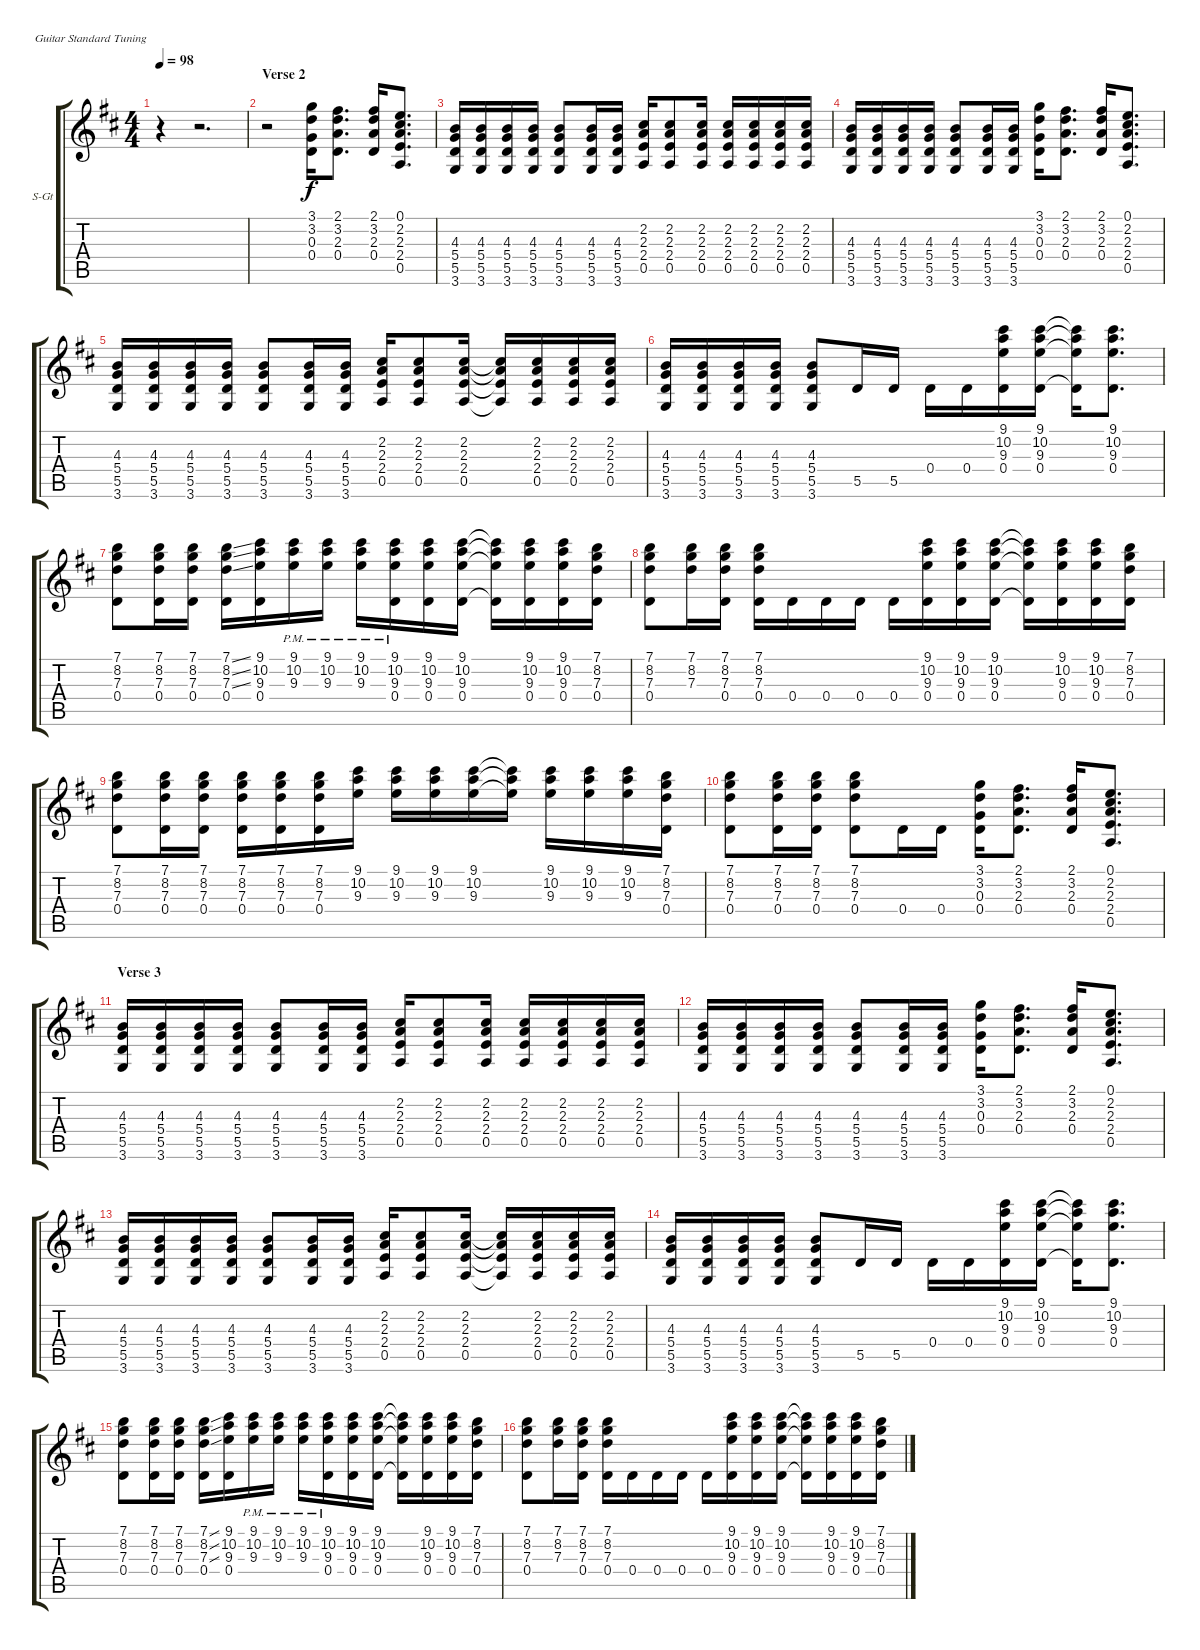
\bracketExtendMode groupsimilarinstruments
\firstSystemTrackNameOrientation horizontal
\otherSystemsTrackNameOrientation horizontal
\track ("Acoustic Gtr 1" "S-Gt") {instrument acousticguitarsteel}
\staff {score tabs}
\tuning (E4 B3 G3 D3 A2 E2)
\ts (4 4)
\tempo 98
\clef g2
\ks d
r.4{dy f} r.2{d} |
\section ("" "Verse 2")
r.2 (3.1 3.2 0.3 0.4).16 (2.1 3.2 2.3 0.4).8{d} (2.1 3.2 2.3 0.4).16 (0.1 2.2 2.3 2.4 0.5).8{d} |
(4.3 5.4 5.5 3.6).16 (4.3 5.4 5.5 3.6).16 (4.3 5.4 5.5 3.6).16 (4.3 5.4 5.5 3.6).16 (4.3 5.4 5.5 3.6).8 (4.3 5.4 5.5 3.6).16 (4.3 5.4 5.5 3.6).16 (2.2 2.3 2.4 0.5).16 (2.2 2.3 2.4 0.5).8 (2.2 2.3 2.4 0.5).16 (2.2 2.3 2.4 0.5).16 (2.2 2.3 2.4 0.5).16 (2.2 2.3 2.4 0.5).16 (2.2 2.3 2.4 0.5).16 |
(4.3 5.4 5.5 3.6).16 (4.3 5.4 5.5 3.6).16 (4.3 5.4 5.5 3.6).16 (4.3 5.4 5.5 3.6).16 (4.3 5.4 5.5 3.6).8 (4.3 5.4 5.5 3.6).16 (4.3 5.4 5.5 3.6).16 (3.1 3.2 0.3 0.4).16 (2.1 3.2 2.3 0.4).8{d} (2.1 3.2 2.3 0.4).16 (0.1 2.2 2.3 2.4 0.5).8{d} |
(4.3 5.4 5.5 3.6).16 (4.3 5.4 5.5 3.6).16 (4.3 5.4 5.5 3.6).16 (4.3 5.4 5.5 3.6).16 (4.3 5.4 5.5 3.6).8 (4.3 5.4 5.5 3.6).16 (4.3 5.4 5.5 3.6).16 (2.2 2.3 2.4 0.5).16 (2.2 2.3 2.4 0.5).8 (2.2 2.3 2.4 0.5).16 (2.2{t} 2.3{t} 2.4{t} 0.5{t}).16 (2.2 2.3 2.4 0.5).16 (2.2 2.3 2.4 0.5).16 (2.2 2.3 2.4 0.5).16 |
(4.3 5.4 5.5 3.6).16 (4.3 5.4 5.5 3.6).16 (4.3 5.4 5.5 3.6).16 (4.3 5.4 5.5 3.6).16 (4.3 5.4 5.5 3.6).8 5.5.16 5.5.16 0.4.16 0.4.16 (9.1 10.2 9.3 0.4).16 (9.1 10.2 9.3 0.4).16 (9.1{t} 10.2{t} 9.3{t} 0.4{t}).16 (9.1 10.2 9.3 0.4).8{d} |
(7.1 8.2 7.3 0.4).8 (7.1 8.2 7.3 0.4).16 (7.1 8.2 7.3 0.4).16 (7.1{ss} 8.2{ss} 7.3{ss} 0.4).16 (9.1 10.2 9.3 0.4).16 (9.1{pm} 10.2{pm} 9.3{pm}).16 (9.1{pm} 10.2{pm} 9.3{pm}).16 (9.1{pm} 10.2{pm} 9.3{pm}).16 (9.1{pm} 10.2{pm} 9.3{pm} 0.4).16 (9.1 10.2 9.3 0.4).16 (9.1 10.2 9.3 0.4).16 (9.1{t} 10.2{t} 9.3{t} 0.4{t}).16 (9.1 10.2 9.3 0.4).16 (9.1 10.2 9.3 0.4).16 (7.1 8.2 7.3 0.4).16 |
(7.1 8.2 7.3 0.4).8 (7.1 8.2 7.3).16 (7.1 8.2 7.3 0.4).16 (7.1 8.2 7.3 0.4).16 0.4.16 0.4.16 0.4.16 0.4.16 (9.1 10.2 9.3 0.4).16 (9.1 10.2 9.3 0.4).16 (9.1 10.2 9.3 0.4).16 (9.1{t} 10.2{t} 9.3{t} 0.4{t}).16 (9.1 10.2 9.3 0.4).16 (9.1 10.2 9.3 0.4).16 (7.1 8.2 7.3 0.4).16 |
(7.1 8.2 7.3 0.4).8 (7.1 8.2 7.3 0.4).16 (7.1 8.2 7.3 0.4).16 (7.1 8.2 7.3 0.4).16 (7.1 8.2 7.3 0.4).16 (7.1 8.2 7.3 0.4).16 (9.1 10.2 9.3).16 (9.1 10.2 9.3).16 (9.1 10.2 9.3).16 (9.1 10.2 9.3).16 (9.1{t} 10.2{t} 9.3{t}).16 (9.1 10.2 9.3).16 (9.1 10.2 9.3).16 (9.1 10.2 9.3).16 (7.1 8.2 7.3 0.4).16 |
(7.1 8.2 7.3 0.4).8 (7.1 8.2 7.3 0.4).16 (7.1 8.2 7.3 0.4).16 (7.1 8.2 7.3 0.4).8 0.4.16 0.4.16 (3.1 3.2 0.3 0.4).16 (2.1 3.2 2.3 0.4).8{d} (2.1 3.2 2.3 0.4).16 (0.1 2.2 2.3 2.4 0.5).8{d} |
\section ("" "Verse 3")
(4.3 5.4 5.5 3.6).16 (4.3 5.4 5.5 3.6).16 (4.3 5.4 5.5 3.6).16 (4.3 5.4 5.5 3.6).16 (4.3 5.4 5.5 3.6).8 (4.3 5.4 5.5 3.6).16 (4.3 5.4 5.5 3.6).16 (2.2 2.3 2.4 0.5).16 (2.2 2.3 2.4 0.5).8 (2.2 2.3 2.4 0.5).16 (2.2 2.3 2.4 0.5).16 (2.2 2.3 2.4 0.5).16 (2.2 2.3 2.4 0.5).16 (2.2 2.3 2.4 0.5).16 |
(4.3 5.4 5.5 3.6).16 (4.3 5.4 5.5 3.6).16 (4.3 5.4 5.5 3.6).16 (4.3 5.4 5.5 3.6).16 (4.3 5.4 5.5 3.6).8 (4.3 5.4 5.5 3.6).16 (4.3 5.4 5.5 3.6).16 (3.1 3.2 0.3 0.4).16 (2.1 3.2 2.3 0.4).8{d} (2.1 3.2 2.3 0.4).16 (0.1 2.2 2.3 2.4 0.5).8{d} |
(4.3 5.4 5.5 3.6).16 (4.3 5.4 5.5 3.6).16 (4.3 5.4 5.5 3.6).16 (4.3 5.4 5.5 3.6).16 (4.3 5.4 5.5 3.6).8 (4.3 5.4 5.5 3.6).16 (4.3 5.4 5.5 3.6).16 (2.2 2.3 2.4 0.5).16 (2.2 2.3 2.4 0.5).8 (2.2 2.3 2.4 0.5).16 (2.2{t} 2.3{t} 2.4{t} 0.5{t}).16 (2.2 2.3 2.4 0.5).16 (2.2 2.3 2.4 0.5).16 (2.2 2.3 2.4 0.5).16 |
(4.3 5.4 5.5 3.6).16 (4.3 5.4 5.5 3.6).16 (4.3 5.4 5.5 3.6).16 (4.3 5.4 5.5 3.6).16 (4.3 5.4 5.5 3.6).8 5.5.16 5.5.16 0.4.16 0.4.16 (9.1 10.2 9.3 0.4).16 (9.1 10.2 9.3 0.4).16 (9.1{t} 10.2{t} 9.3{t} 0.4{t}).16 (9.1 10.2 9.3 0.4).8{d} |
(7.1 8.2 7.3 0.4).8 (7.1 8.2 7.3 0.4).16 (7.1 8.2 7.3 0.4).16 (7.1{ss} 8.2{ss} 7.3{ss} 0.4).16 (9.1 10.2 9.3 0.4).16 (9.1{pm} 10.2{pm} 9.3{pm}).16 (9.1{pm} 10.2{pm} 9.3{pm}).16 (9.1{pm} 10.2{pm} 9.3{pm}).16 (9.1{pm} 10.2{pm} 9.3{pm} 0.4).16 (9.1 10.2 9.3 0.4).16 (9.1 10.2 9.3 0.4).16 (9.1{t} 10.2{t} 9.3{t} 0.4{t}).16 (9.1 10.2 9.3 0.4).16 (9.1 10.2 9.3 0.4).16 (7.1 8.2 7.3 0.4).16 |
(7.1 8.2 7.3 0.4).8 (7.1 8.2 7.3).16 (7.1 8.2 7.3 0.4).16 (7.1 8.2 7.3 0.4).16 0.4.16 0.4.16 0.4.16 0.4.16 (9.1 10.2 9.3 0.4).16 (9.1 10.2 9.3 0.4).16 (9.1 10.2 9.3 0.4).16 (9.1{t} 10.2{t} 9.3{t} 0.4{t}).16 (9.1 10.2 9.3 0.4).16 (9.1 10.2 9.3 0.4).16 (7.1 8.2 7.3 0.4).16
